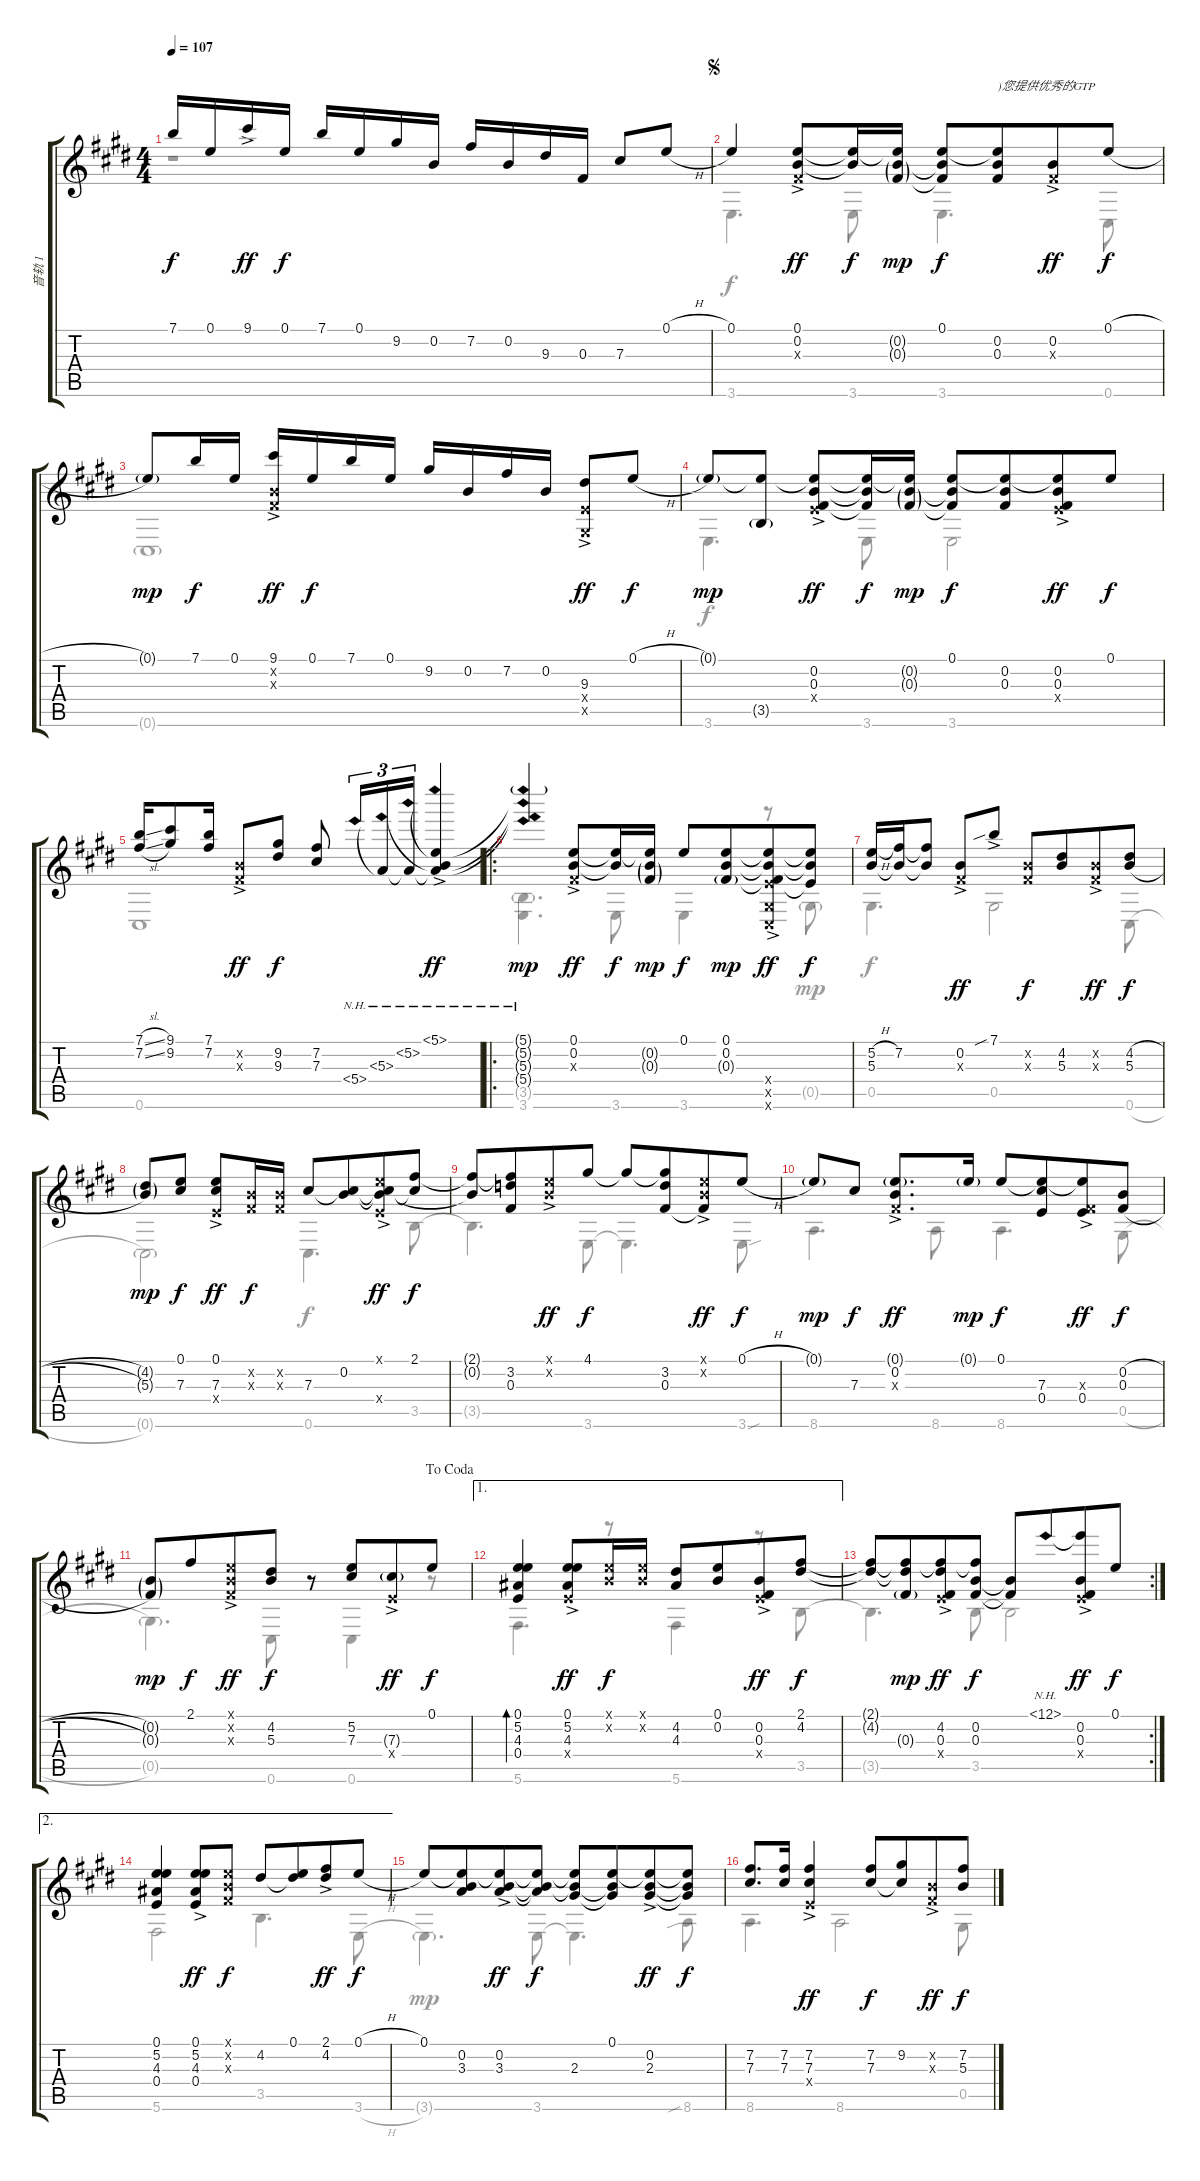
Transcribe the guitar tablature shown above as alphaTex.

\track ("音轨 1" "音轨 1") {instrument acousticguitarsteel}
\staff {score tabs}
\tuning (E4 B3 Gb3 E3 Ab2 Db2) {hide}
\voice
\ts (4 4)
\tempo 107
\clef g2
\ks e
7.1.16{dy f instrument acousticguitarsteel} 0.1.16 9.1{ac}.16{dy ff} 0.1.16{dy f} 7.1.16 0.1.16 9.2.16 0.2.16 7.2.16 0.2.16 9.3.16 0.3.16 7.3.8 0.1{h}.8 |
\jump segno
0.1.4 (0.1 0.2 0.3{ac x}).8{dy ff} (0.1{t} 0.2{t}).16{dy f} (0.1{t} 0.2{g} 0.3{g}).16{dy mp} (0.1 0.2{t} 0.3{t}).8{dy f} (0.1{t} 0.2 0.3).8{txt ")您提供优秀的GTP" beam merge} (0.2 0.3{ac x}).8{dy ff} 0.1{h}.8{dy f} |
0.1{g}.8{dy mp} 7.1.16{dy f} 0.1.16 (9.1 0.2{x} 0.3{ac x}).16{dy ff} 0.1.16{dy f} 7.1.16 0.1.16 9.2.16 0.2.16 7.2.16 0.2.16 (9.3 0.4{x} 0.5{ac x}).8{dy ff} 0.1{h}.8{dy f} |
0.1{g}.8{dy mp} (0.1{t} 3.5{g}).8 (0.1{t} 0.2 0.3 0.4{ac x}).8{dy ff} (0.1{t} 0.2{t} 0.3{t}).16{dy f} (0.1{t} 0.2{g} 0.3{g}).16{dy mp} (0.1 0.2{t} 0.3{t}).8{dy f} (0.1{t} 0.2 0.3).8{beam merge} (0.1{t} 0.2 0.3 0.4{ac x}).8{dy ff} 0.1.8{dy f} |
(7.1{sl} 7.2{sl}).16 (9.1 9.2).8 (7.1 7.2).16 (0.2{x} 0.3{ac x}).8{dy ff} (9.2 9.3).8{dy f} (7.2 7.3).8 5.4{nh}.16{tu (3 2)} (5.3{nh} 5.4{t}).16{tu (3 2)} (5.2{nh} 5.4{t}).16{tu (3 2)} (5.1{nh ac} 5.2{t} 5.3{t} 5.4{t}).4{dy ff} |
\ro
(5.1{nh g} 5.2{nh t} 5.3{nh t} 5.4{nh t}).4{dy mp} (0.1 0.2 0.3{ac x}).8{dy ff} (0.1{t} 0.2{t}).16{dy f} (0.1{t} 0.2{g} 0.3{g}).16{dy mp} 0.1.8{dy f} (0.1 0.2 0.3{g}).8{dy mp beam merge} (0.1{t} 0.2{t} 0.3{t} 0.4{x} 0.5{x} 0.6{ac x}).8{dy ff} (0.1{t} 0.2{t} 0.4{t}).8{dy f} |
(5.2{h} 5.3).16 (7.2 5.3{t}).16 (7.2{t} 5.3{t}).8 (0.2 0.3{ac x}).8{dy ff} 7.1{sib ac}.8{beam split} (0.2{x} 0.3{x}).8{dy f} (4.2 5.3).8{beam merge} (0.2{x} 0.3{ac x}).8{dy ff} (4.2{h} 5.3{h}).8{dy f} |
(4.2{g} 5.3{g}).8{dy mp} (0.1 7.3).8{dy f} (0.1 7.3 0.4{ac x}).8{dy ff} (0.2{x} 0.3{x}).16{dy f} (0.2{x} 0.3{x}).16 7.3.8 (0.2 7.3{t}).8{beam merge} (0.1{x} 0.2{t} 7.3{t} 0.4{ac x}).8{dy ff} (2.1 7.3{t}).8{dy f} |
(2.1{t} 0.2{t}).8 (2.1{t} 3.2 0.3).8{beam merge} (0.1{x} 0.2{ac x}).8{dy ff} 4.1.8{dy f} 4.1{t}.8 (4.1{t} 3.2 0.3).8{beam merge} (0.1{x} 0.2{ac x} 0.3{t}).8{dy ff} 0.1{h}.8{dy f} |
0.1{g}.8{dy mp} 7.3.8{dy f} (0.1{g} 0.2 0.3{ac x}).8{d dy ff} 0.1{g}.16{dy mp beam split} 0.1.8{dy f beam merge} (0.1{t} 7.3 0.4).8{beam merge} (0.1{t} 0.3{x} 0.4{ac}).8{dy ff beam merge} (0.2{h} 0.3{h}).8{dy f} |
\jump dacoda
(0.2{g} 0.3{g}).8{dy mp} 2.1.8{dy f beam merge} (0.1{x} 0.2{x} 0.3{ac x}).8{dy ff} (4.2 5.3).8{dy f} r.8 (5.2 7.3).8{beam merge} (7.3{g} 0.4{ac x}).8{dy ff} 0.1.8{dy f} |
\ae 1
(0.1 5.2 4.3 0.4).4{bd 240} (0.1 5.2 4.3 0.4{ac x}).8{dy ff} (0.1{x} 0.2{x}).16{dy f} (0.1{x} 0.2{x}).16 (4.2 4.3).8 (0.1 0.2).8{beam merge} (0.2 0.3 0.4{ac x}).8{dy ff} (2.1 4.2).8{dy f} |
\rc 2
(2.1{t} 4.2{t}).8 (2.1{t} 4.2{t} 0.3{g}).8{dy mp beam merge} (2.1{t} 4.2 0.3 0.4{ac x}).8{dy ff} (2.1{t} 0.2 0.3).8{dy f} (0.2{t} 0.3{t}).8 12.1{nh}.8{beam merge} (12.1{t} 0.2 0.3 0.4{ac x}).8{dy ff} 0.1.8{dy f} |
\ae 2
(0.1 5.2 4.3 0.4).4 (0.1 5.2 4.3 0.4{ac}).8{dy ff} (0.1{x} 0.2{x} 0.3{x}).8{dy f} 4.2.8 (0.1 4.2{t}).8{beam merge} (2.1 4.2{ac}).8{dy ff} 0.1{h}.8{dy f} |
0.1.8 (0.1{t} 0.2 3.3).8{beam merge} (0.1{t} 0.2 3.3{ac}).8{dy ff} (0.1{t} 0.2{t} 3.3{t}).8{dy f} (0.1{t} 0.2{t} 2.3).8 (0.1 0.2{t} 2.3{t}).8{beam merge} (0.1{t} 0.2 2.3{ac}).8{dy ff} (0.1{t} 0.2{t} 2.3{t}).8{dy f} |
(7.2 7.3).8{d} (7.2 7.3).16 (7.2 7.3 0.4{ac x}).4{dy ff} (7.2 7.3).8{dy f} (9.2 7.3{t}).8{beam merge} (0.2{x} 0.3{ac x}).8{dy ff} (7.2 5.3).8{dy f}
\voice
\clef g2
\ottava regular
\simile none
\ks e
r.1{dy f} |
3.6.4{d} 3.6.8 3.6.4{d} 0.6.8 |
0.6{g}.1{dy mp} |
3.6.4{d dy f} 3.6.8 3.6.2 |
0.6.1 |
(3.5{g} 3.6).4{d dy mp} 3.6.8{dy f} 3.6.4 r.8 0.5{g}.8{dy mp} |
0.5.4{d dy f} 0.5.2 0.6{h}.8 |
0.6{g}.2{dy mp} 0.6.4{d dy f} 3.5.8 |
3.5{t}.4{d} 3.6.8 3.6{t}.4{d} 3.6{sou}.8 |
8.6.4{d} 8.6.8 8.6.4{d} 0.5{h}.8 |
0.5{g}.4{d dy mp} 0.6.8{dy f} r.8 0.6.4 r.8 |
5.6.4{d} r.8 5.6.4 r.8 3.5.8 |
3.5{t}.4{d} 3.5.8 3.5{t}.2 |
5.6.2 3.5.4{d} 3.6{h}.8 |
3.6{g}.4{d dy mp} 3.6.8{dy f} 3.6{t}.4{d} 8.6{sib}.8 |
8.6.4{d} 8.6.2 0.5.8
